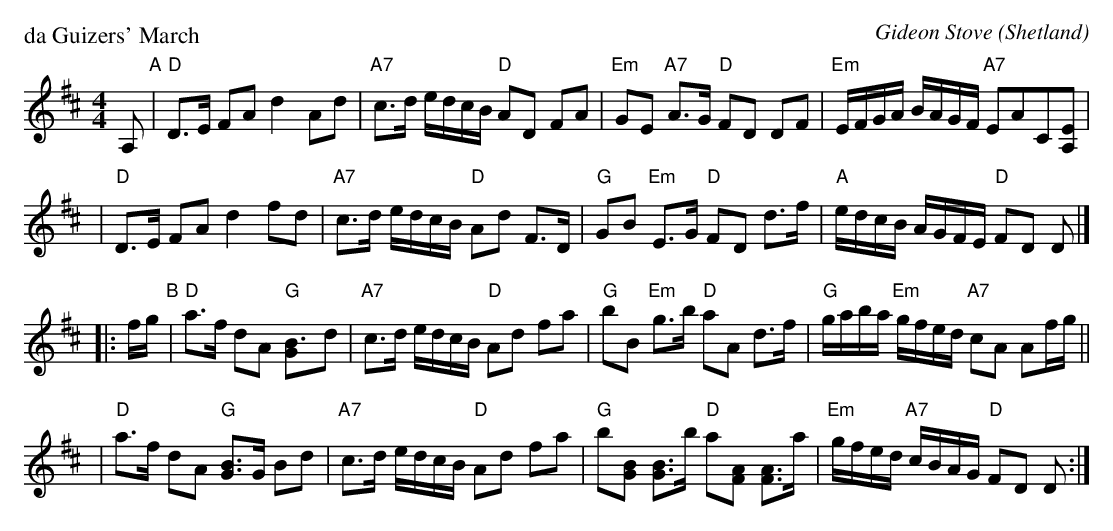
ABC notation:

X:1
P: da Guizers' March
C: Gideon Stove
O: Shetland
M: 4/4
L: 1/8
K: D
 A, \
"A"\
| "D"D>E FA d2 Ad | "A7"c>d e/d/c/B/ "D"AD FA \
| "Em"GE "A7"A>G "D"FD DF | "Em"E/F/G/A/ B/A/G/F/ "A7"EAC[EA,] |
| "D"D>E FA d2 fd | "A7"c>d e/d/c/B/ "D"Ad F>D \
| "G"GB "Em"E>G "D"FD d>f | "A"e/d/c/B/ A/G/F/E/  "D"FD D |]
|: f/g/ \
"B"\
| "D"a>f dA "G"[B3G]d | "A7"c>d e/d/c/B/ "D"Ad fa \
| "G"bB "Em"g>b "D"aA d>f | "G"g/a/b/a/ "Em"g/f/e/d/ "A7"cA Af/g/ ||
| "D"a>f dA "G"[BG]>G Bd | "A7"c>d e/d/c/B/ "D"Ad fa \
| "G"b[BG] [BG]>b "D"a[AF] [AF]>a | "Em"g/f/e/d/ "A7"c/B/A/G/ "D"FD D :|
